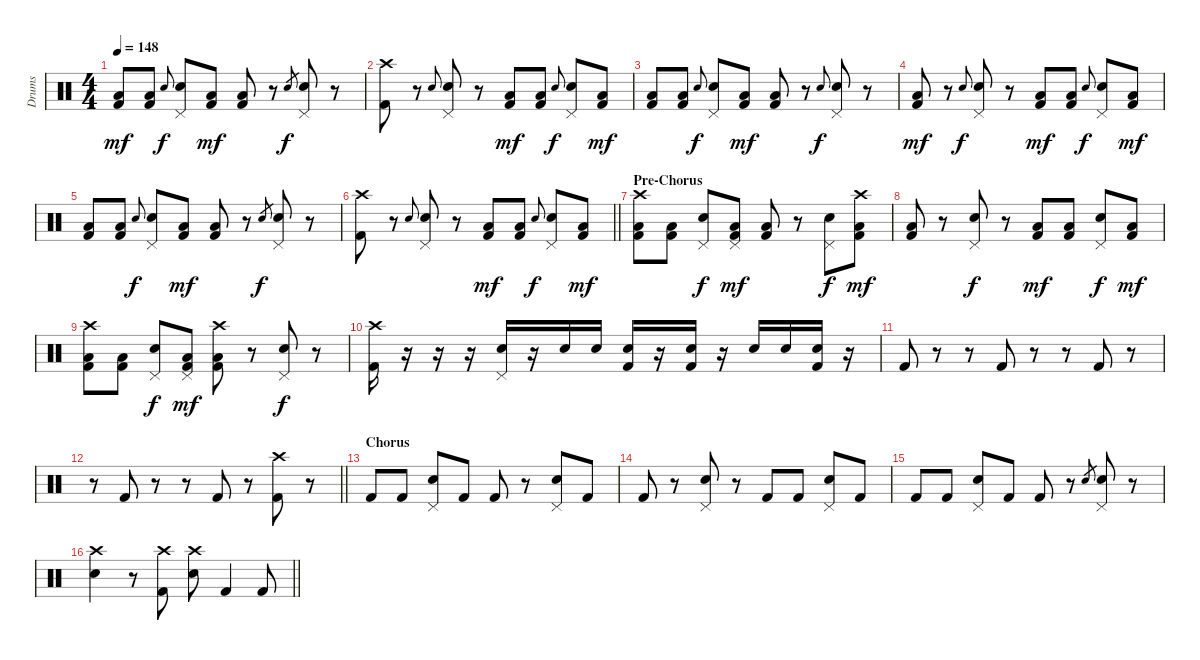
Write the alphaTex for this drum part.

\track ("Drums" "Drums") {instrument percussion}
\staff {score}
\articulation defaults
\ts (4 4)
\tempo 148
\clef neutral
\ks c
("Low Tom (hit)" "Kick (hit) 2").8{dy mf} ("Low Tom (hit)" "Kick (hit) 2").8 "Snare (hit) 2".8{gr onbeat dy f} ("Pedal Hi-Hat (hit)" "Snare (hit) 2").8 ("Low Tom (hit)" "Kick (hit) 2").8{dy mf} ("Low Tom (hit)" "Kick (hit) 2").8 r.8 "Snare (hit) 2".8{gr dy f} ("Pedal Hi-Hat (hit)" "Snare (hit) 2").8 r.8 |
("Crash high (hit)" "Kick (hit) 2").8 r.8 "Snare (hit) 2".8{gr onbeat} ("Pedal Hi-Hat (hit)" "Snare (hit) 2").8 r.8 ("Low Tom (hit)" "Kick (hit) 2").8{dy mf} ("Low Tom (hit)" "Kick (hit) 2").8 "Snare (hit) 2".8{gr onbeat dy f} ("Pedal Hi-Hat (hit)" "Snare (hit) 2").8 ("Low Tom (hit)" "Kick (hit) 2").8{dy mf} |
("Low Tom (hit)" "Kick (hit) 2").8 ("Low Tom (hit)" "Kick (hit) 2").8 "Snare (hit) 2".8{gr onbeat dy f} ("Pedal Hi-Hat (hit)" "Snare (hit) 2").8 ("Low Tom (hit)" "Kick (hit) 2").8{dy mf} ("Low Tom (hit)" "Kick (hit) 2").8 r.8 "Snare (hit) 2".8{gr onbeat dy f} ("Pedal Hi-Hat (hit)" "Snare (hit) 2").8 r.8 |
("Low Tom (hit)" "Kick (hit) 2").8{dy mf} r.8 "Snare (hit) 2".8{gr onbeat dy f} ("Pedal Hi-Hat (hit)" "Snare (hit) 2").8 r.8 ("Low Tom (hit)" "Kick (hit) 2").8{dy mf} ("Low Tom (hit)" "Kick (hit) 2").8 "Snare (hit) 2".8{gr onbeat dy f} ("Pedal Hi-Hat (hit)" "Snare (hit) 2").8 ("Low Tom (hit)" "Kick (hit) 2").8{dy mf} |
("Low Tom (hit)" "Kick (hit) 2").8 ("Low Tom (hit)" "Kick (hit) 2").8 "Snare (hit) 2".8{gr onbeat dy f} ("Pedal Hi-Hat (hit)" "Snare (hit) 2").8 ("Low Tom (hit)" "Kick (hit) 2").8{dy mf} ("Low Tom (hit)" "Kick (hit) 2").8 r.8 "Snare (hit) 2".8{gr dy f} ("Pedal Hi-Hat (hit)" "Snare (hit) 2").8 r.8 |
\barLineRight lightlight
("Crash high (hit)" "Kick (hit) 2").8 r.8 "Snare (hit) 2".8{gr onbeat} ("Pedal Hi-Hat (hit)" "Snare (hit) 2").8 r.8 ("Low Tom (hit)" "Kick (hit) 2").8{dy mf} ("Low Tom (hit)" "Kick (hit) 2").8 "Snare (hit) 2".8{gr onbeat dy f} ("Pedal Hi-Hat (hit)" "Snare (hit) 2").8 ("Low Tom (hit)" "Kick (hit) 2").8{dy mf} |
\section ("" "Pre-Chorus")
("Crash high (hit)" "Low Tom (hit)" "Kick (hit) 2").8 ("Low Tom (hit)" "Kick (hit) 2").8 ("Pedal Hi-Hat (hit)" "Snare (hit) 2").8{dy f} ("Pedal Hi-Hat (hit)" "Low Tom (hit)" "Kick (hit) 2").8{dy mf} ("Low Tom (hit)" "Kick (hit) 2").8 r.8 ("Pedal Hi-Hat (hit)" "Snare (hit) 2").8{dy f} ("Crash high (hit)" "Low Tom (hit)" "Kick (hit) 2").8{dy mf} |
("Low Tom (hit)" "Kick (hit) 2").8 r.8 ("Pedal Hi-Hat (hit)" "Snare (hit) 2").8{dy f} r.8 ("Low Tom (hit)" "Kick (hit) 2").8{dy mf} ("Low Tom (hit)" "Kick (hit) 2").8 ("Pedal Hi-Hat (hit)" "Snare (hit) 2").8{dy f} ("Low Tom (hit)" "Kick (hit) 2").8{dy mf} |
("Crash high (hit)" "Low Tom (hit)" "Kick (hit) 2").8 ("Low Tom (hit)" "Kick (hit) 2").8 ("Pedal Hi-Hat (hit)" "Snare (hit) 2").8{dy f} ("Pedal Hi-Hat (hit)" "Low Tom (hit)" "Kick (hit) 2").8{dy mf} ("Crash high (hit)" "Low Tom (hit)" "Kick (hit) 2").8 r.8 ("Pedal Hi-Hat (hit)" "Snare (hit) 2").8{dy f} r.8 |
("Crash high (hit)" "Kick (hit) 2").16 r.16 r.16 r.16 ("Pedal Hi-Hat (hit)" "Electric Snare (hit)").16 r.16 "Electric Snare (hit)".16 "Electric Snare (hit)".16 ("Electric Snare (hit)" "Kick (hit) 2").16 r.16 ("Electric Snare (hit)" "Kick (hit) 2").16 r.16 "Electric Snare (hit)".16 "Electric Snare (hit)".16 ("Electric Snare (hit)" "Kick (hit) 2").16 r.16 |
"Kick (hit) 2".8 r.8 r.8 "Kick (hit) 2".8 r.8 r.8 "Kick (hit) 2".8 r.8 |
\barLineRight lightlight
r.8 "Kick (hit) 2".8 r.8 r.8 "Kick (hit) 2".8 r.8 ("Crash high (hit)" "Kick (hit) 2").8 r.8 |
\section ("" "Chorus")
"Kick (hit) 2".8 "Kick (hit) 2".8 ("Pedal Hi-Hat (hit)" "Snare (hit) 2").8 "Kick (hit) 2".8 "Kick (hit) 2".8 r.8 ("Pedal Hi-Hat (hit)" "Snare (hit) 2").8 "Kick (hit) 2".8 |
"Kick (hit) 2".8 r.8 ("Pedal Hi-Hat (hit)" "Snare (hit) 2").8 r.8 "Kick (hit) 2".8 "Kick (hit) 2".8 ("Pedal Hi-Hat (hit)" "Snare (hit) 2").8 "Kick (hit) 2".8 |
"Kick (hit) 2".8 "Kick (hit) 2".8 ("Pedal Hi-Hat (hit)" "Snare (hit) 2").8 "Kick (hit) 2".8 "Kick (hit) 2".8 r.8 "Snare (hit) 2".8{gr} ("Pedal Hi-Hat (hit)" "Snare (hit) 2").8 r.8 |
\barLineRight lightlight
("Crash high (hit)" "Snare (hit) 2").4 r.8 ("Crash high (hit)" "Kick (hit) 2").8 ("Crash high (hit)" "Snare (hit) 2").8 "Kick (hit) 2".4 "Kick (hit) 2".8
